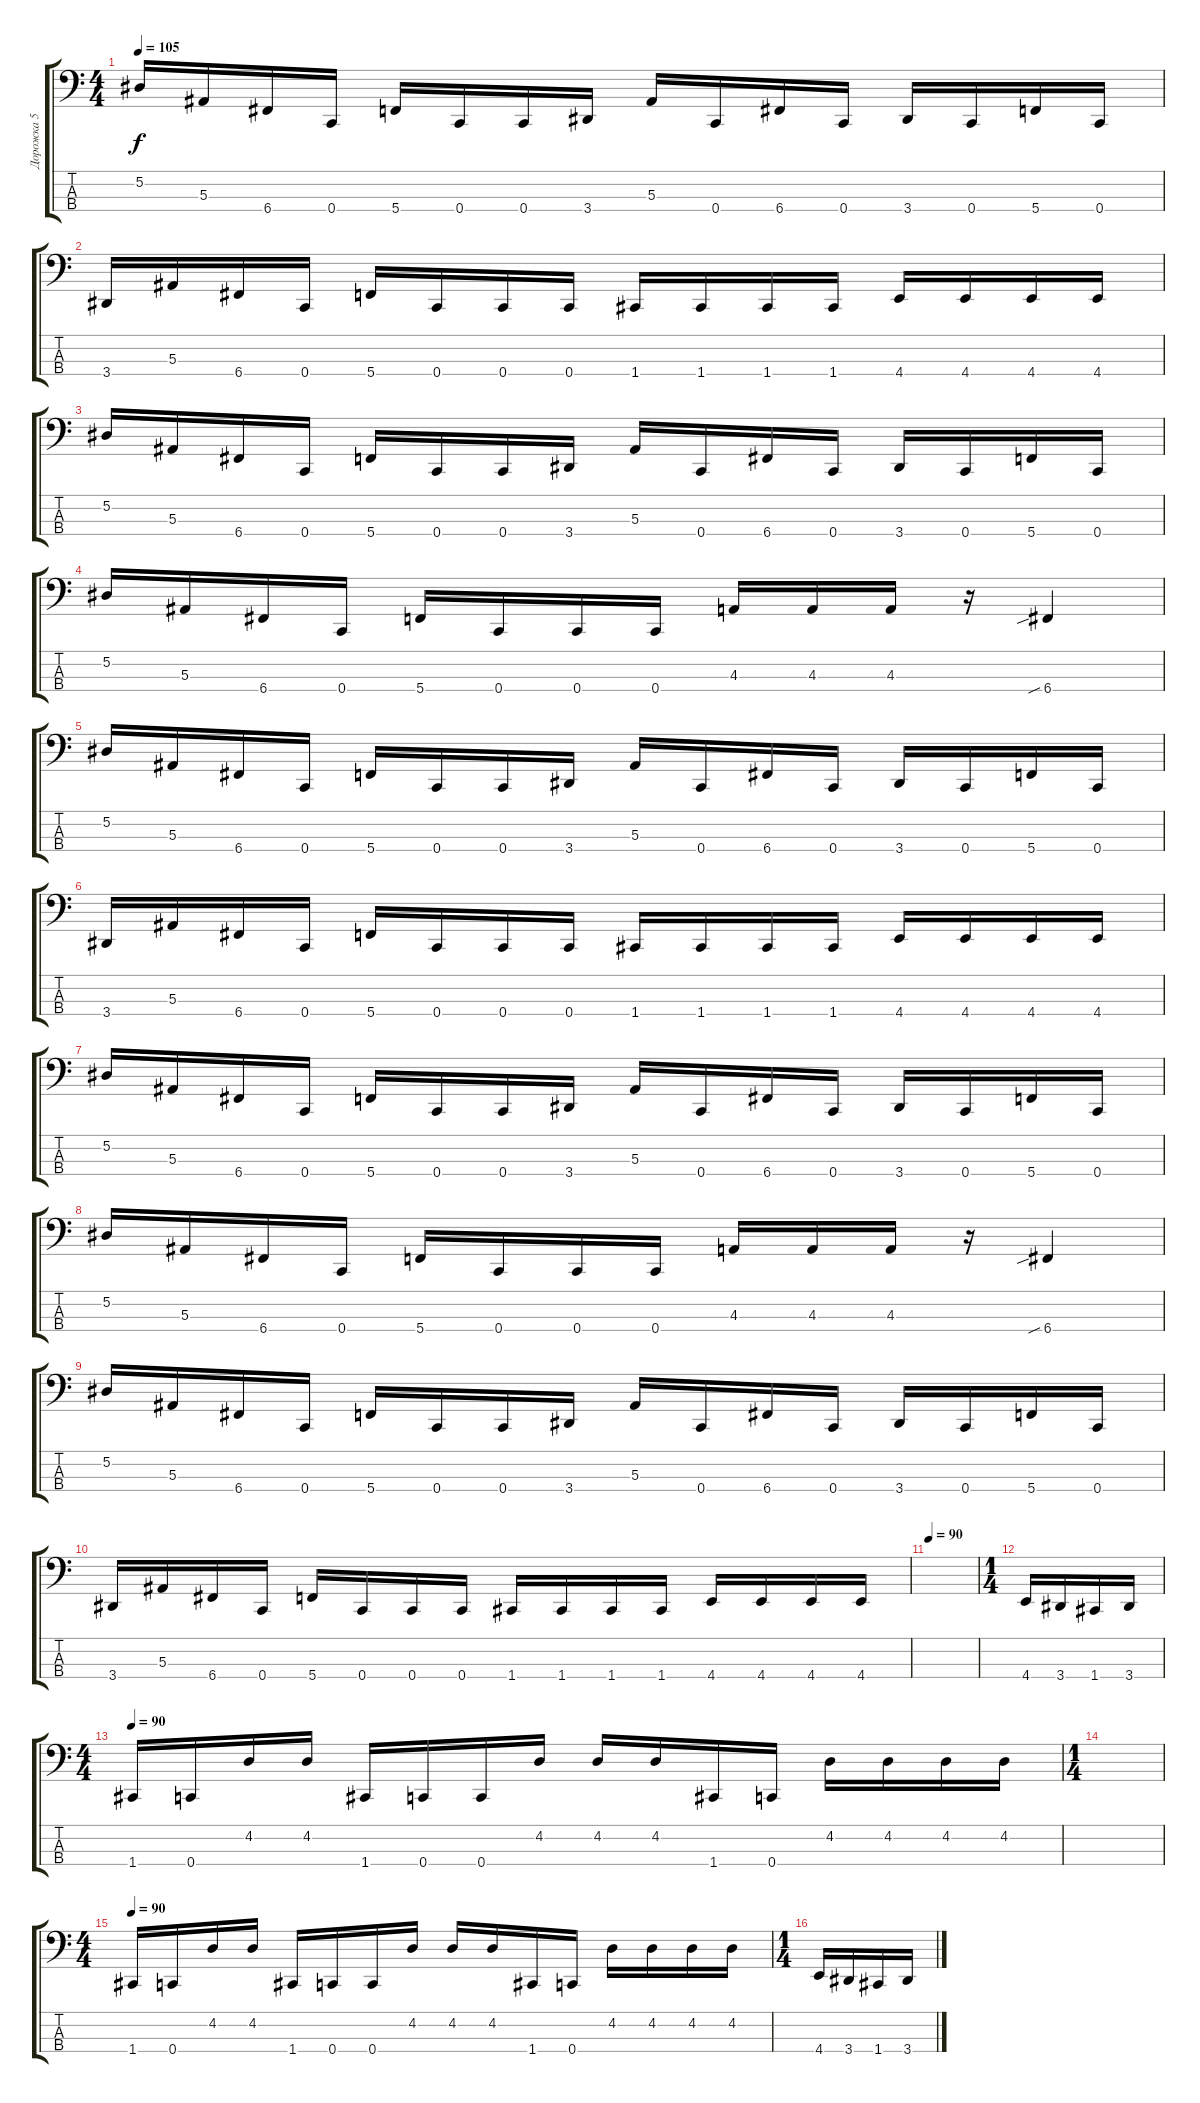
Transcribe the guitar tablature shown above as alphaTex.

\track ("Дорожка 5" "Дорожка 5") {instrument electricbassfinger}
\staff {score tabs}
\tuning (Eb2 Bb1 F1 C1) {hide}
\ts (4 4)
\tempo 105
\clef f4
\ks c
5.2.16{dy f} 5.3.16 6.4.16 0.4.16 5.4.16 0.4.16 0.4.16 3.4.16 5.3.16 0.4.16 6.4.16 0.4.16 3.4.16 0.4.16 5.4.16 0.4.16 |
3.4.16 5.3.16 6.4.16 0.4.16 5.4.16 0.4.16 0.4.16 0.4.16 1.4.16 1.4.16 1.4.16 1.4.16 4.4.16 4.4.16 4.4.16 4.4.16 |
5.2.16 5.3.16 6.4.16 0.4.16 5.4.16 0.4.16 0.4.16 3.4.16 5.3.16 0.4.16 6.4.16 0.4.16 3.4.16 0.4.16 5.4.16 0.4.16 |
5.2.16 5.3.16 6.4.16 0.4.16 5.4.16 0.4.16 0.4.16 0.4.16 4.3.16 4.3.16 4.3.16 r.16 6.4{sib}.4 |
5.2.16 5.3.16 6.4.16 0.4.16 5.4.16 0.4.16 0.4.16 3.4.16 5.3.16 0.4.16 6.4.16 0.4.16 3.4.16 0.4.16 5.4.16 0.4.16 |
3.4.16 5.3.16 6.4.16 0.4.16 5.4.16 0.4.16 0.4.16 0.4.16 1.4.16 1.4.16 1.4.16 1.4.16 4.4.16 4.4.16 4.4.16 4.4.16 |
5.2.16 5.3.16 6.4.16 0.4.16 5.4.16 0.4.16 0.4.16 3.4.16 5.3.16 0.4.16 6.4.16 0.4.16 3.4.16 0.4.16 5.4.16 0.4.16 |
5.2.16 5.3.16 6.4.16 0.4.16 5.4.16 0.4.16 0.4.16 0.4.16 4.3.16 4.3.16 4.3.16 r.16 6.4{sib}.4 |
5.2.16 5.3.16 6.4.16 0.4.16 5.4.16 0.4.16 0.4.16 3.4.16 5.3.16 0.4.16 6.4.16 0.4.16 3.4.16 0.4.16 5.4.16 0.4.16 |
3.4.16 5.3.16 6.4.16 0.4.16 5.4.16 0.4.16 0.4.16 0.4.16 1.4.16 1.4.16 1.4.16 1.4.16 4.4.16 4.4.16 4.4.16 4.4.16 |
\tempo 90
|
\ts (1 4)
4.4.16 3.4.16 1.4.16 3.4.16 |
\ts (4 4)
\tempo 90
1.4.16 0.4.16 4.2.16 4.2.16 1.4.16 0.4.16 0.4.16 4.2.16 4.2.16 4.2.16 1.4.16 0.4.16 4.2.16 4.2.16 4.2.16 4.2.16 |
\ts (1 4)
|
\ts (4 4)
\tempo 90
1.4.16 0.4.16 4.2.16 4.2.16 1.4.16 0.4.16 0.4.16 4.2.16 4.2.16 4.2.16 1.4.16 0.4.16 4.2.16 4.2.16 4.2.16 4.2.16 |
\ts (1 4)
4.4.16 3.4.16 1.4.16 3.4.16
